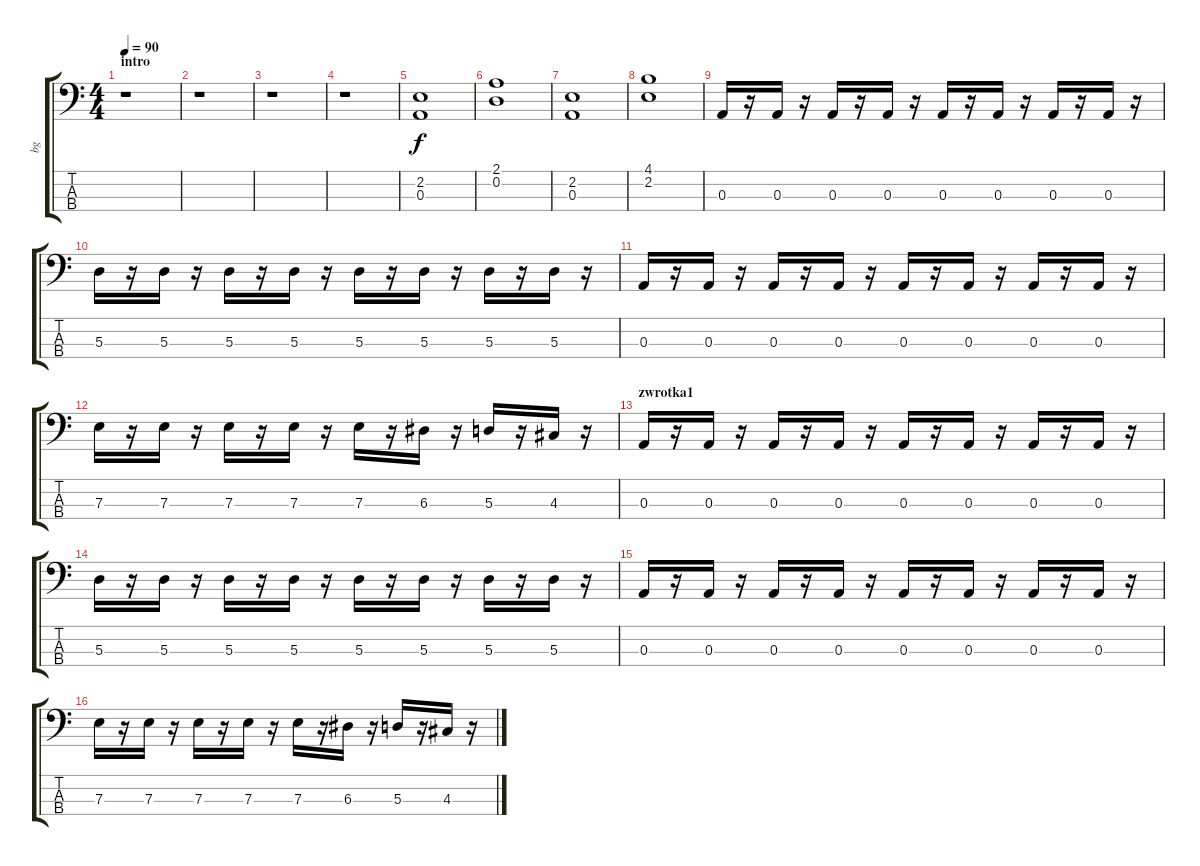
\track ("bg" "bg") {instrument electricbassfinger}
\staff {score tabs}
\tuning (G2 D2 A1 E1) {hide}
\ts (4 4)
\section ("" "intro")
\tempo 90
\clef f4
\ks c
r.1{dy f instrument electricbassfinger} |
r.1 |
r.1 |
r.1 |
(2.2 0.3).1 |
(2.1 0.2).1 |
(2.2 0.3).1 |
(4.1 2.2).1 |
0.3.16 r.16 0.3.16 r.16 0.3.16 r.16 0.3.16 r.16 0.3.16 r.16 0.3.16 r.16 0.3.16 r.16 0.3.16 r.16 |
5.3.16 r.16 5.3.16 r.16 5.3.16 r.16 5.3.16 r.16 5.3.16 r.16 5.3.16 r.16 5.3.16 r.16 5.3.16 r.16 |
0.3.16 r.16 0.3.16 r.16 0.3.16 r.16 0.3.16 r.16 0.3.16 r.16 0.3.16 r.16 0.3.16 r.16 0.3.16 r.16 |
7.3.16 r.16 7.3.16 r.16 7.3.16 r.16 7.3.16 r.16 7.3.16 r.16 6.3.16 r.16 5.3.16 r.16 4.3.16 r.16 |
\section ("" "zwrotka1")
0.3.16 r.16 0.3.16 r.16 0.3.16 r.16 0.3.16 r.16 0.3.16 r.16 0.3.16 r.16 0.3.16 r.16 0.3.16 r.16 |
5.3.16 r.16 5.3.16 r.16 5.3.16 r.16 5.3.16 r.16 5.3.16 r.16 5.3.16 r.16 5.3.16 r.16 5.3.16 r.16 |
0.3.16 r.16 0.3.16 r.16 0.3.16 r.16 0.3.16 r.16 0.3.16 r.16 0.3.16 r.16 0.3.16 r.16 0.3.16 r.16 |
7.3.16 r.16 7.3.16 r.16 7.3.16 r.16 7.3.16 r.16 7.3.16 r.16 6.3.16 r.16 5.3.16 r.16 4.3.16 r.16
